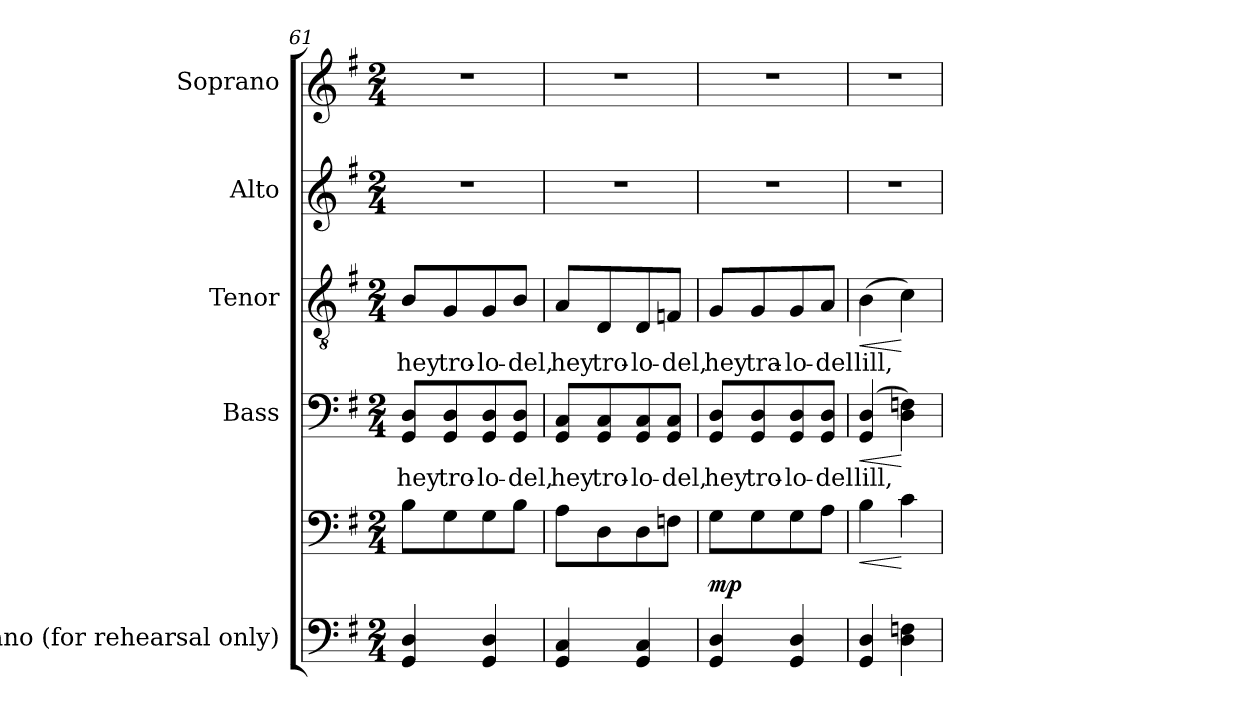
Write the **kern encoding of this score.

**kern	**kern	**dynam	**kern	**text	**dynam	**kern	**text	**dynam	**kern	**kern
*part5	*part5	*part5	*part4	*part4	*part4	*part3	*part3	*part3	*part2	*part1
*staff6	*staff5	*staff5/6	*staff4	*staff4	*staff4	*staff3	*staff3	*staff3	*staff2	*staff1
*I"Piano (for rehearsal only)	*	*	*I"Bass	*	*	*I"Tenor	*	*	*I"Alto	*I"Soprano
*I'Pno.	*	*	*I'B.	*	*	*I'T.	*	*	*I'A.	*I'S.
*clefF4	*clefF4	*	*clefF4	*	*	*clefGv2	*	*	*clefG2	*clefG2
*	*	*	*	*	*	*ITrd7c12	*	*	*	*
*k[f#]	*k[f#]	*	*k[f#]	*	*	*k[f#]	*	*	*k[f#]	*k[f#]
*G:	*G:	*	*G:	*	*	*G:	*	*	*G:	*G:
*M2/4	*M2/4	*	*M2/4	*	*	*M2/4	*	*	*M2/4	*M2/4
=61	=61	=61	=61	=61	=61	=61	=61	=61	=61	=61
!	!	!	!	!LO:LY:b:color=#000000	!	!	!	!	!	!
!	!	!	!	!	!	!	!LO:LY:b:color=#000000	!	!LO:N:vis=1	!LO:N:vis=1
4GGi/ 4Di	8Bi\L	.	8GGi/ 8DiL	hey	.	8BBi/L	hey	.	2r	2r
!	!	!	!	!LO:LY:b:color=#000000	!	!	!	!	!	!
!	!	!	!	!	!	!	!LO:LY:b:color=#000000	!	!	!
.	8Gi\	.	8GGi/ 8Di	tro-	.	8GGi/	tro-	.	.	.
!	!	!	!	!LO:LY:b:color=#000000	!	!	!	!	!	!
!	!	!	!	!	!	!	!LO:LY:b:color=#000000	!	!	!
4GGi/ 4Di	8Gi\	.	8GGi/ 8Di	-lo-	.	8GGi/	-lo-	.	.	.
!	!	!	!	!LO:LY:b:color=#000000	!	!	!	!	!	!
!	!	!	!	!	!	!	!LO:LY:b:color=#000000	!	!	!
.	8Bi\J	.	8GGi/ 8DiJ	-del,	.	8BBi/J	-del,	.	.	.
=62	=62	=62	=62	=62	=62	=62	=62	=62	=62	=62
!	!	!	!	!LO:LY:b:color=#000000	!	!	!	!	!	!
!	!	!	!	!	!	!	!LO:LY:b:color=#000000	!	!LO:N:vis=1	!LO:N:vis=1
4GGi/ 4Ci	8Ai\L	.	8GGi/ 8CiL	hey	.	8AAi/L	hey	.	2r	2r
!	!	!	!	!LO:LY:b:color=#000000	!	!	!	!	!	!
!	!	!	!	!	!	!	!LO:LY:b:color=#000000	!	!	!
.	8Di\	.	8GGi/ 8Ci	tro-	.	8DDi/	tro-	.	.	.
!	!	!	!	!LO:LY:b:color=#000000	!	!	!	!	!	!
!	!	!	!	!	!	!	!LO:LY:b:color=#000000	!	!	!
4GGi/ 4Ci	8Di\	.	8GGi/ 8Ci	-lo-	.	8DDi/	-lo-	.	.	.
!	!	!	!	!LO:LY:b:color=#000000	!	!	!	!	!	!
!	!	!	!	!	!	!	!LO:LY:b:color=#000000	!	!	!
.	8Fni\J	.	8GGi/ 8CiJ	-del,	.	8FFni/J	-del,	.	.	.
!!LO:LB:g=z
=63	=63	=63	=63	=63	=63	=63	=63	=63	=63	=63
!	!	!	!	!LO:LY:b:color=#000000	!	!	!	!	!	!
!	!	!	!	!	!	!	!LO:LY:b:color=#000000	!	!LO:N:vis=1	!LO:N:vis=1
4GGi/ 4Di	8Gi\L	mp	8GGi/ 8DiL	hey	.	8GGi/L	hey	.	2r	2r
!	!	!	!	!LO:LY:b:color=#000000	!	!	!	!	!	!
!	!	!	!	!	!	!	!LO:LY:b:color=#000000	!	!	!
.	8Gi\	.	8GGi/ 8Di	tro-	.	8GGi/	tra-	.	.	.
!	!	!	!	!LO:LY:b:color=#000000	!	!	!	!	!	!
!	!	!	!	!	!	!	!LO:LY:b:color=#000000	!	!	!
4GGi/ 4Di	8Gi\	.	8GGi/ 8Di	-lo-	.	8GGi/	-lo-	.	.	.
!	!	!	!	!LO:LY:b:color=#000000	!	!	!	!	!	!
!	!	!	!	!	!	!	!LO:LY:b:color=#000000	!	!	!
.	8Ai\J	.	8GGi/ 8DiJ	-del	.	8AAi/J	-del	.	.	.
=64	=64	=64	=64	=64	=64	=64	=64	=64	=64	=64
!	!	!LO:HP:b	!	!	!	!	!	!	!	!
!	!	!LO:HP:n=1:b	!	!	!	!	!	!	!	!
!	!	!	!	!LO:LY:b:color=#000000	!LO:HP:b	!	!	!	!	!
!	!	!	!	!	!LO:HP:n=1:b	!	!	!	!	!
!	!	!	!	!	!	!	!LO:LY:b:color=#000000	!LO:HP:b	!	!
!	!	!	!	!	!	!	!	!LO:HP:n=1:b	!LO:N:vis=1	!LO:N:vis=1
4GGi/ 4Di	4Bi\	< >	(4GGi/ 4Di	lill,	< >	(4BBi\	lill,	< >	2r	2r
4Di\ 4Fni	4ci\	[	4Di\ 4Fni)	.	[	4Ci\)	.	[	.	.
.	.	]	.	.	]	.	.	]	.	.
=	=	=	=	=	=	=	=	=	=	=
*-	*-	*-	*-	*-	*-	*-	*-	*-	*-	*-
